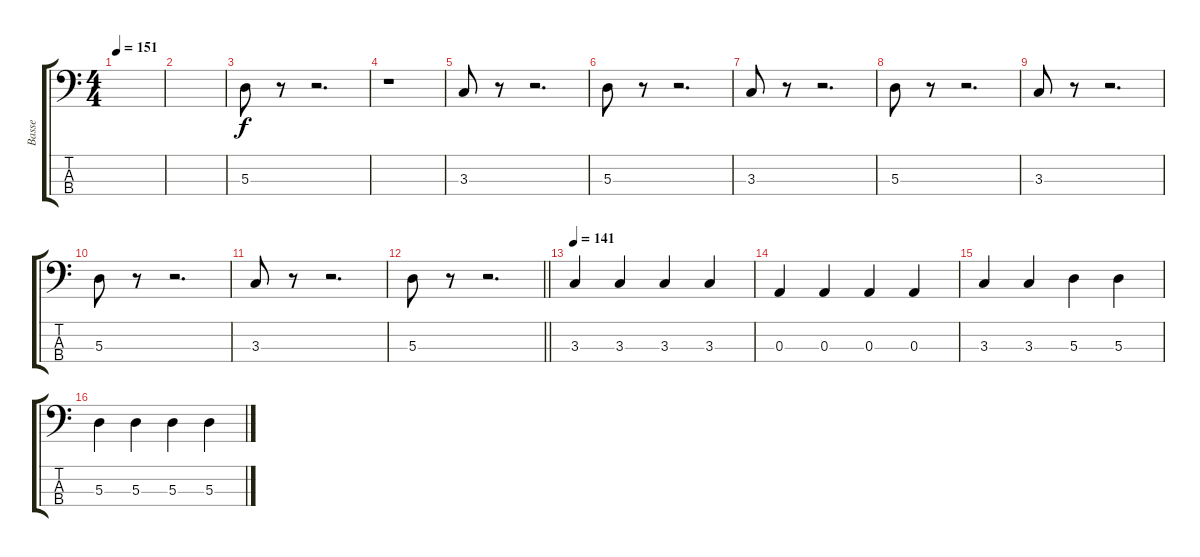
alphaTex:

\track ("Basse" "Basse") {instrument acousticguitarnylon}
\staff {score tabs}
\tuning (G2 D2 A1 E1) {hide}
\ts (4 4)
\tempo 151
\clef f4
\ks c
|
|
5.3.8 r.8 r.2{d} |
r.1 |
3.3.8 r.8 r.2{d} |
5.3.8 r.8 r.2{d} |
3.3.8 r.8 r.2{d} |
5.3.8 r.8 r.2{d} |
3.3.8 r.8 r.2{d} |
5.3.8 r.8 r.2{d} |
3.3.8 r.8 r.2{d} |
\barLineRight lightlight
5.3.8 r.8 r.2{d} |
\tempo 141
3.3.4 3.3.4 3.3.4 3.3.4 |
0.3.4 0.3.4 0.3.4 0.3.4 |
3.3.4 3.3.4 5.3.4 5.3.4 |
5.3.4 5.3.4 5.3.4 5.3.4
